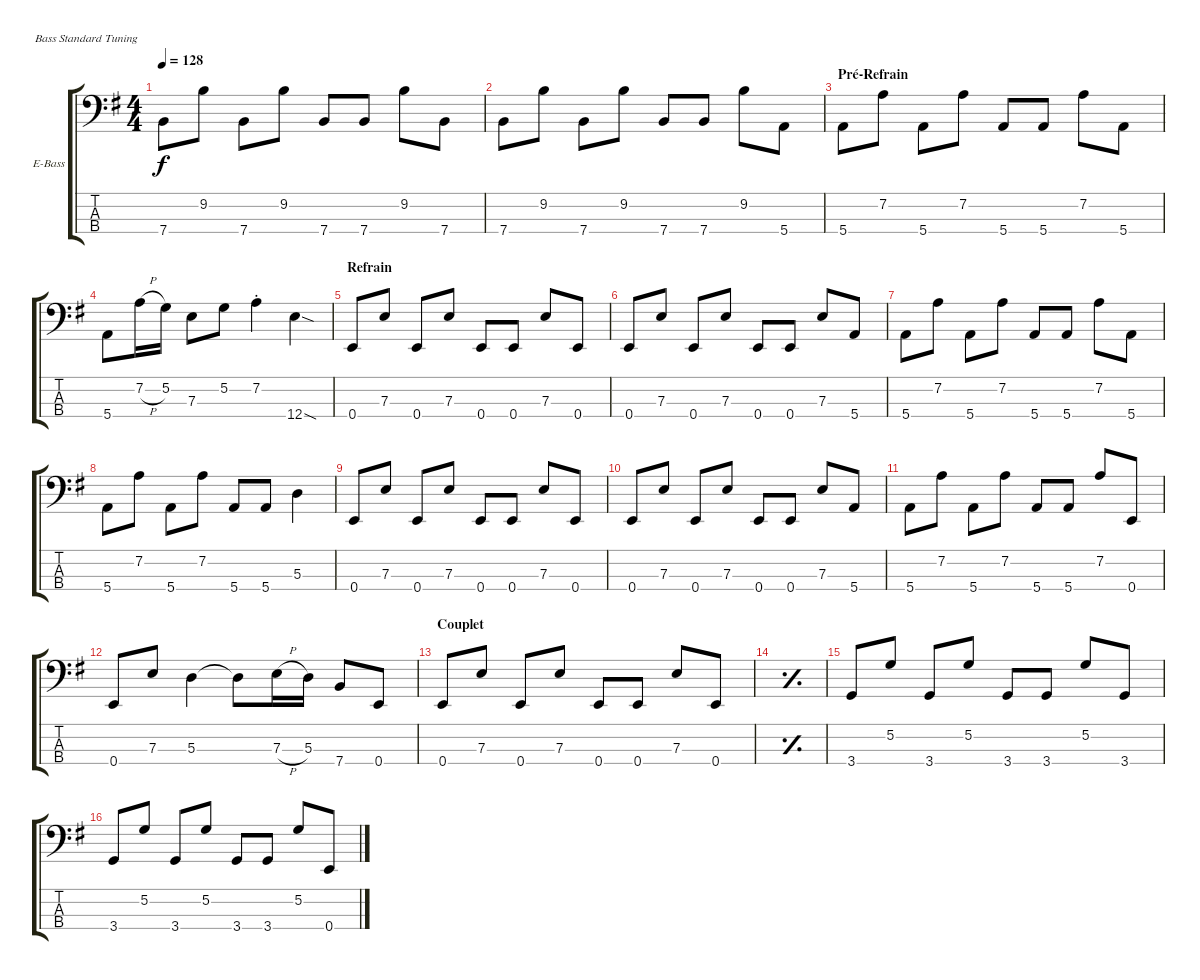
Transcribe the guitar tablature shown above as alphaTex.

\bracketExtendMode groupsimilarinstruments
\firstSystemTrackNameOrientation horizontal
\otherSystemsTrackNameOrientation horizontal
\track ("Electric Bass" "E-Bass") {multiBarRest instrument electricbasspick}
\staff {score tabs}
\tuning (G2 D2 A1 E1)
\ts (4 4)
\tempo 128
\clef f4
\ks eminor
7.4.8{dy f} 9.2.8 7.4.8 9.2.8 7.4.8 7.4.8 9.2.8 7.4.8 |
7.4.8 9.2.8 7.4.8 9.2.8 7.4.8 7.4.8 9.2.8 5.4.8 |
\section ("" "Pré-Refrain")
5.4.8 7.2.8 5.4.8 7.2.8 5.4.8 5.4.8 7.2.8 5.4.8 |
5.4.8 7.2{h}.16 5.2.16 7.3.8 5.2.8 7.2{st}.4 12.4{sod}.4 |
\section ("" "Refrain")
0.4.8 7.3.8 0.4.8 7.3.8 0.4.8 0.4.8 7.3.8 0.4.8 |
0.4.8 7.3.8 0.4.8 7.3.8 0.4.8 0.4.8 7.3.8 5.4.8 |
5.4.8 7.2.8 5.4.8 7.2.8 5.4.8 5.4.8 7.2.8 5.4.8 |
5.4.8 7.2.8 5.4.8 7.2.8 5.4.8 5.4.8 5.3.4 |
0.4.8 7.3.8 0.4.8 7.3.8 0.4.8 0.4.8 7.3.8 0.4.8 |
0.4.8 7.3.8 0.4.8 7.3.8 0.4.8 0.4.8 7.3.8 5.4.8 |
5.4.8 7.2.8 5.4.8 7.2.8 5.4.8 5.4.8 7.2.8 0.4.8 |
0.4.8 7.3.8 5.3.4 5.3{t}.8 7.3{h}.16 5.3.16 7.4.8 0.4.8 |
\section ("" "Couplet")
0.4.8 7.3.8 0.4.8 7.3.8 0.4.8 0.4.8 7.3.8 0.4.8 |
\simile simple
|
\simile none
3.4.8 5.2.8 3.4.8 5.2.8 3.4.8 3.4.8 5.2.8 3.4.8 |
3.4.8 5.2.8 3.4.8 5.2.8 3.4.8 3.4.8 5.2.8 0.4.8
